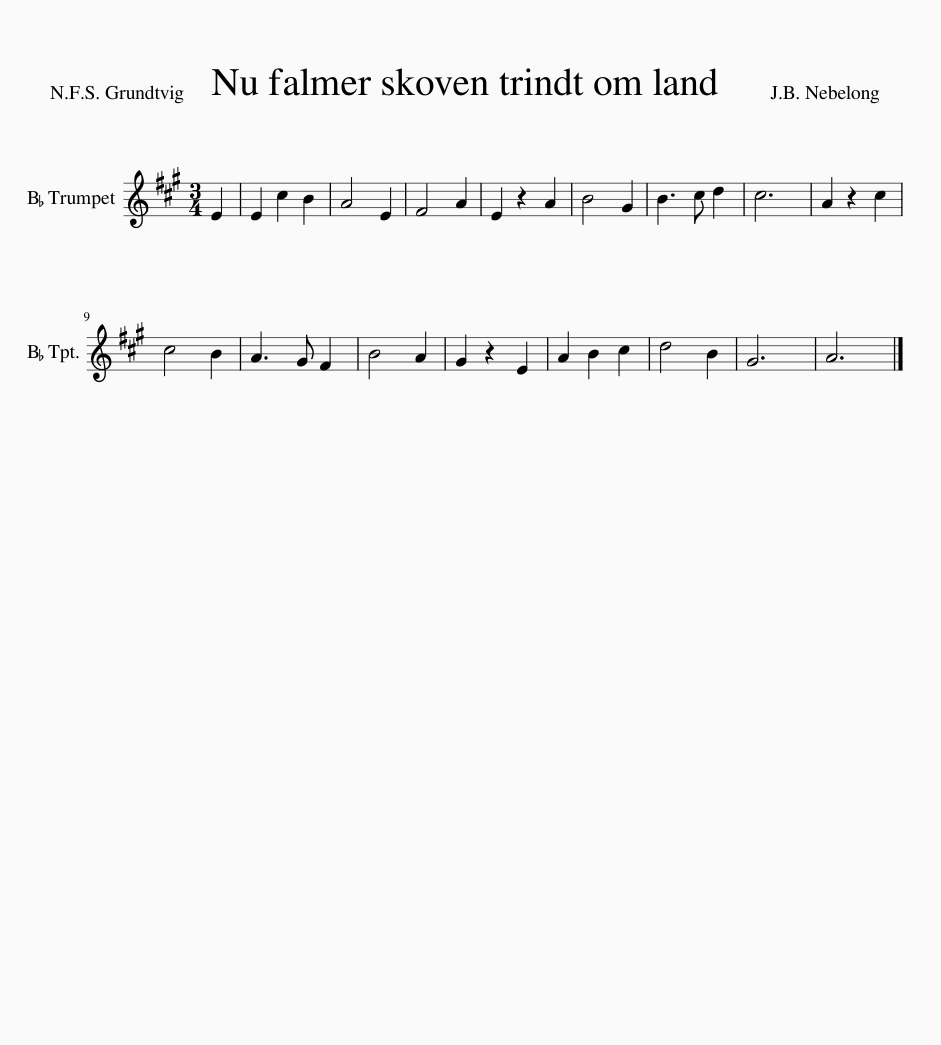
X:1
L:1/8
M:3/4
I:linebreak $
K:none
V:1 treble transpose=-2
V:1
[K:A] E2 | E2 c2 B2 | A4 E2 | F4 A2 | E2 z2 A2 | %5
 B4 G2 | B3 c d2 | c6 | A2 z2 c2 |$ c4 B2 | %10
 A3 G F2 | B4 A2 | G2 z2 E2 | A2 B2 c2 | d4 B2 | %15
 G6 | A6 |] %17
